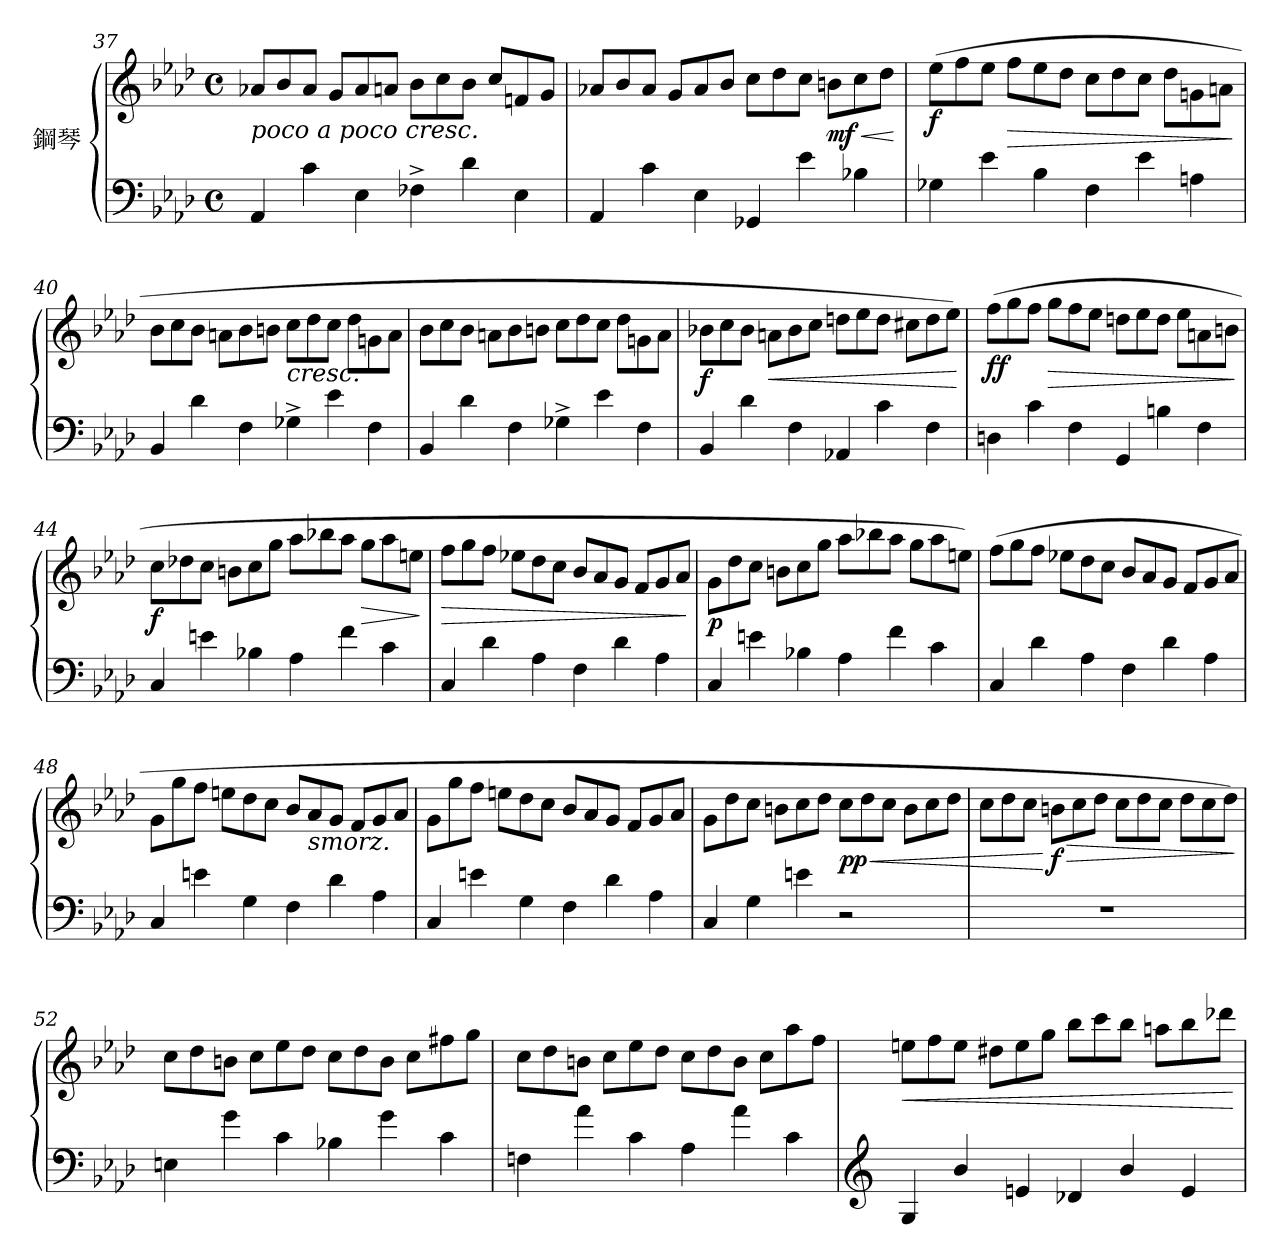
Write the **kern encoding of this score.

**kern	**kern	**dynam
*part1	*part1	*part1
*staff2	*staff1	*staff1/2
*I"鋼琴	*	*
*clefF4	*clefG2	*
*k[b-e-a-d-]	*k[b-e-a-d-]	*
*M4/4	*M4/4	*
*met(c)	*met(c)	*
*Xtuplet	*Xtuplet	*
=37	=37	=37
!	!LO:TX:b:i:t=poco a poco cresc.	!
6AA-/	12a-X/L	.
.	12b-/	.
6c\	12a-/J	.
.	12g/L	.
6E-\	12a-/	.
.	12an/J	.
6F-X^\	12b-\L	.
.	12cc\	.
6d-\	12b-\J	.
.	12cc/L	.
6E-\	12fn/	.
.	12g/J	.
=38	=38	=38
6AA-/	12a-X/L	.
.	12b-/	.
6c\	12a-/J	.
.	12g/L	.
6E-\	12a-/	.
.	12b-/J	.
6GG-X/	12cc\L	.
.	12dd-\	.
6e-\	12cc\J	.
!	!	!LO:HP:b
!	!	!LO:DY:n=1:b
.	12bn\L	< mf
6B-X\	12cc\	.
.	12dd-\J	.
.	.	[
!!LO:LB:g=z
=39	=39	=39
!	!	!LO:DY:b
6G-X\	(>12ee-\L	f
.	12ff\	.
6e-\	12ee-\J	.
!	!	!LO:HP:b
.	12ff\L	>
6B-\	12ee-\	.
.	12dd-\J	.
6F\	12cc\L	.
.	12dd-\	.
6e-\	12cc\J	.
.	12dd-\L	.
6An\	12gn\	.
.	12an\J	.
.	.	]
=40	=40	=40
6BB-/	12b-\L	.
.	12cc\	.
6d-\	12b-\J	.
.	12an\L	.
6F\	12b-\	.
.	12bn\J	.
!	!LO:TX:b:i:t=cresc.	!
6G-X^\	12cc\L	.
.	12dd-\	.
6e-\	12cc\J	.
.	12dd-\L	.
6F\	12gn\	.
.	12a\J	.
=41	=41	=41
6BB-/	12b-\L	.
.	12cc\	.
6d-\	12b-\J	.
.	12an\L	.
6F\	12b-\	.
.	12bn\J	.
6G-X^\	12cc\L	.
.	12dd-\	.
6e-\	12cc\J	.
.	12dd-\L	.
6F\	12gn\	.
.	12a\J	.
!!LO:LB:g=z
=42	=42	=42
!	!	!LO:DY:b
6BB-/	12b-X\L	f
.	12cc\	.
6d-\	12b-\J	.
!	!	!LO:HP:b
.	12an\L	<
6F\	12b-\	.
.	12cc\J	.
6AA-X/	12ddn\L	.
.	12ee-\	.
6c\	12dd\J	.
.	12cc#X\L	.
6F\	12dd\	.
.	12ee-\J)	.
.	.	[
=43	=43	=43
!	!	!LO:DY:b
6Dn\	(>12ff\L	ff
.	12gg\	.
6c\	12ff\J	.
!	!	!LO:HP:b
.	12gg\L	>
6F\	12ff\	.
.	12ee-\J	.
6GG/	12ddn\L	.
.	12ee-\	.
6Bn\	12dd\J	.
.	12ee-\L	.
6F\	12an\	.
.	12bn\J	.
.	.	]
=44	=44	=44
!	!	!LO:DY:b
6C/	12cc\L	f
.	12dd-X\	.
6en\	12cc\J	.
.	12bn\L	.
6B-X\	12cc\	.
.	12gg\J	.
6A-\	12aa-\L	.
.	12bb-X\	.
6f\	12aa-\J	.
!	!	!LO:HP:b
.	12gg\L	>
6c\	12aa-\	.
.	12een\J	.
.	.	]
!!LO:PB:g=z
=45	=45	=45
!	!	!LO:HP:b
6C/	12ff\L	>
.	12gg\	.
6d-\	12ff\J	.
.	12ee-X\L	.
6A-\	12dd-\	.
.	12cc\J	.
6F\	12b-/L	.
.	12a-/	.
6d-\	12g/J	.
.	12f/L	.
6A-\	12g/	.
.	12a-/J	.
.	.	]
=46	=46	=46
!	!	!LO:DY:b
6C/	12g\L	p
.	12dd-\	.
6en\	12cc\J	.
.	12bn\L	.
6B-X\	12cc\	.
.	12gg\J	.
6A-\	12aa-\L	.
.	12bb-X\	.
6f\	12aa-\J	.
.	12gg\L	.
6c\	12aa-\	.
.	12een\J)	.
=47	=47	=47
6C/	(>12ff\L	.
.	12gg\	.
6d-\	12ff\J	.
.	12ee-X\L	.
6A-\	12dd-\	.
.	12cc\J	.
6F\	12b-/L	.
.	12a-/	.
6d-\	12g/J	.
.	12f/L	.
6A-\	12g/	.
.	12a-/J	.
!!LO:LB:g=z
=48	=48	=48
6C/	12g\L	.
.	12gg\	.
6en\	12ff\J	.
.	12een\L	.
6G\	12dd-\	.
.	12cc\J	.
6F\	12b-/L	.
!	!LO:TX:b:i:t=smorz.	!
.	12a-/	.
6d-\	12g/J	.
.	12f/L	.
6A-\	12g/	.
.	12a-/J	.
=49	=49	=49
6C/	12g\L	.
.	12gg\	.
6en\	12ff\J	.
.	12een\L	.
6G\	12dd-\	.
.	12cc\J	.
6F\	12b-/L	.
.	12a-/	.
6d-\	12g/J	.
.	12f/L	.
6A-\	12g/	.
.	12a-/J	.
=50	=50	=50
6C/	12g\L	.
.	12dd-\	.
6G\	12cc\J	.
.	12bn\L	.
6en\	12cc\	.
.	12dd-\J	.
!	!	!LO:HP:b
!	!	!LO:DY:n=1:b
2r	12cc\L	< pp
.	12dd-\	.
.	12cc\J	.
.	12b\L	.
.	12cc\	.
.	12dd-\J	.
=51	=51	=51
*	*MM216	*
1r	12cc\L	.
.	12dd-\	.
.	12cc\J	.
*	*MM200	*
!	!	!LO:HP:n=1:b
!	!	!LO:DY:n=1:b
.	12bn\L	[ > f
.	12cc\	.
.	12dd-\J	.
*	*MM168	*
.	12cc\L	.
.	12dd-\	.
.	12cc\J	.
*	*MM104	*
.	12dd-\L	.
.	12cc\	.
.	12dd-\J)	.
.	.	]
!!LO:LB:g=z
=52	=52	=52
*	*MM224	*
!	!	!LO:DY:b
!	!	!LO:DY:n=1:b
6En\	12cc\L	other-dynamics p
.	12dd-\	.
6g\	12bn\J	.
.	12cc\L	.
6c\	12ee-\	.
.	12dd-\J	.
6B-X\	12cc\L	.
.	12dd-\	.
6g\	12b\J	.
.	12cc\L	.
6c\	12ff#X\	.
.	12gg\J	.
=53	=53	=53
6Fn\	12cc\L	.
.	12dd-\	.
6a-\	12bn\J	.
.	12cc\L	.
6c\	12ee-\	.
.	12dd-\J	.
6A-\	12cc\L	.
.	12dd-\	.
6a-\	12b\J	.
.	12cc\L	.
6c\	12aa-\	.
.	12ff\J	.
=54	=54	=54
*clefG2	*	*
!	!	!LO:HP:b
6G/	12een\L	<
.	12ff\	.
6b-/	12ee\J	.
.	12dd#X\L	.
6en/	12ee\	.
.	12gg\J	.
6d-X/	12bb-\L	.
.	12ccc\	.
6b-/	12bb-\J	.
.	12aan\L	.
6e/	12bb-\	.
.	12ddd-X\J	.
.	.	[
=	=	=
*-	*-	*-
